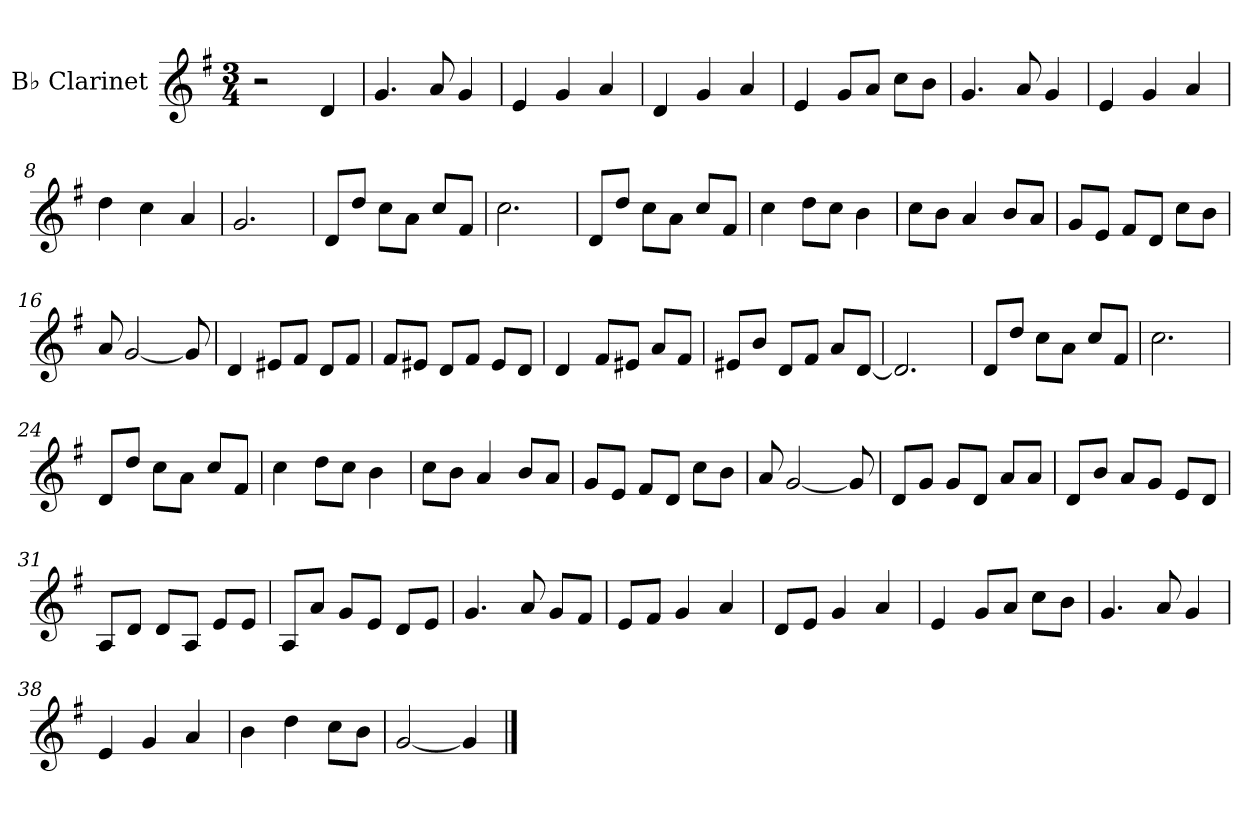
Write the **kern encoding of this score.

**kern
*part1
*staff1
*I"B♭ Clarinet
*I'B♭ Cl.
*clefG2
*ITrd1c2
*k[b-]
*F:
*M3/4
*MM160
=1
2r
4c/
=2
4.f/
8g/
4f/
=3
4d/
4f/
4g/
=4
4c/
4f/
4g/
=5
4d/
8f/L
8g/J
8b-\L
8a\J
=6
4.f/
8g/
4f/
!!LO:LB:g=z
=7
4d/
4f/
4g/
=8
4cc\
4b-\
4g/
=9
2.f/
=10
8c/L
8cc/J
8b-\L
8g\J
8b-/L
8e/J
=11
2.b-\
=12
8c/L
8cc/J
8b-\L
8g\J
8b-/L
8e/J
=13
4b-\
8cc\L
8b-\J
4a\
!!LO:LB:g=z
=14
8b-\L
8a\J
4g/
8a/L
8g/J
=15
8f/L
8d/J
8e/L
8c/J
8b-\L
8a\J
=16
8g/
[2f/
8f/]
=17
4c/
8d#X/L
8e/J
8c/L
8e/J
=18
8e/L
8d#X/J
8c/L
8e/J
8d#/L
8c/J
=19
4c/
8e/L
8d#X/J
8g/L
8e/J
!!LO:LB:g=z
=20
8d#X/L
8a/J
8c/L
8e/J
8g/L
[8c/J
=21
2.c/]
=22
8c/L
8cc/J
8b-\L
8g\J
8b-/L
8e/J
=23
2.b-\
=24
8c/L
8cc/J
8b-\L
8g\J
8b-/L
8e/J
=25
4b-\
8cc\L
8b-\J
4a\
=26
8b-\L
8a\J
4g/
8a/L
8g/J
!!LO:LB:g=z
=27
8f/L
8d/J
8e/L
8c/J
8b-\L
8a\J
=28
8g/
[2f/
8f/]
=29
8c/L
8f/J
8f/L
8c/J
8g/L
8g/J
=30
8c/L
8a/J
8g/L
8f/J
8d/L
8c/J
=31
8G/L
8c/J
8c/L
8G/J
8d/L
8d/J
=32
8G/L
8g/J
8f/L
8d/J
8c/L
8d/J
!!LO:LB:g=z
=33
4.f/
8g/
8f/L
8e/J
=34
8d/L
8e/J
4f/
4g/
=35
8c/L
8d/J
4f/
4g/
=36
4d/
8f/L
8g/J
8b-\L
8a\J
!!LO:LB:g=z
=37
4.f/
8g/
4f/
=38
4d/
4f/
4g/
=39
4a\
4cc\
8b-\L
8a\J
=40
[2f/
4f/]
==
*-
